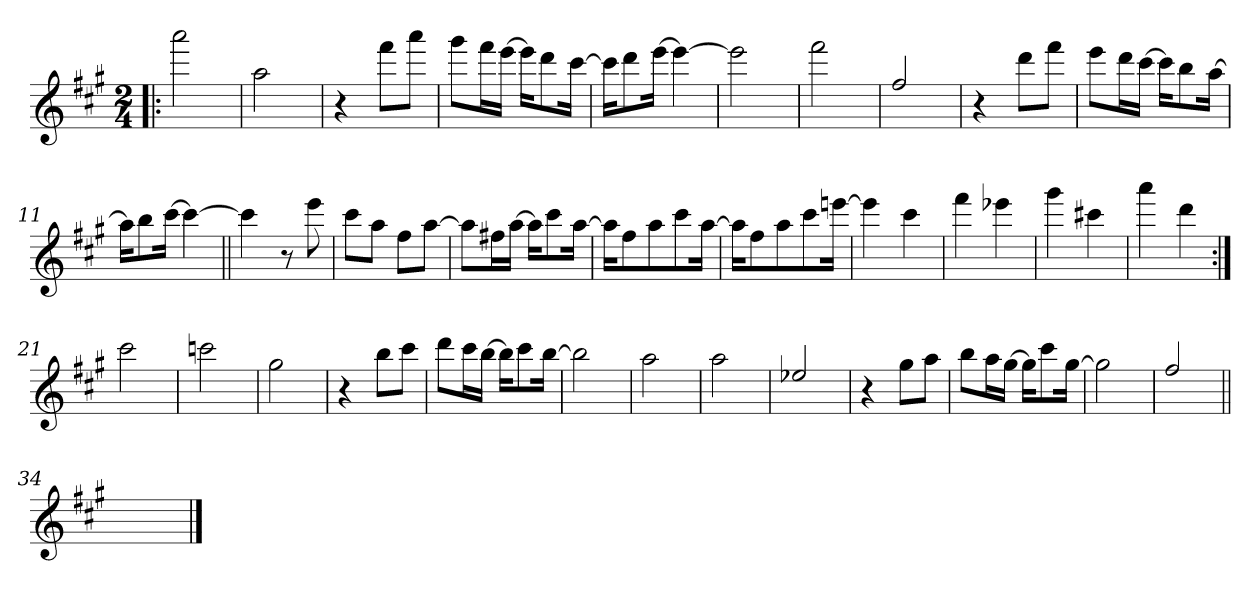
**kern
*part1
*staff1
*clefG2
*k[f#c#g#]
*A:
*M2/4
=1!|:
2aaa\
=2
2aa\
=3
4r
8fff#\L
8aaa\J
=4
8ggg#\L
16fff#\L
[16eee\JJ
16eee\KL]
8ddd\
[16ccc#\Jk
=5
16ccc#\KL]
8ddd\
[16eee\Jk
4eee\_
!!LO:LB:g=z
=6
2eee\]
=7
2fff#\
=8
2ff#/
=9
4r
8ddd\L
8fff#\J
=10
8eee\L
16ddd\L
[16ccc#\JJ
16ccc#\KL]
8bb\
[16aa\Jk
!!LO:LB:g=z
=11
16aa\KL]
8bb\
[16ccc#\Jk
4ccc#\_
=12||
4ccc#\]
8r
8eee\
=13
8ccc#\L
8aa\J
8ff#\L
[8aa\J
=14
8aa\L]
16ff#X\L
[16aa\JJ
16aa\KL]
8ccc#\
[16aa\Jk
=15
16aa\KL]
8ff#\
8aa\
8ccc#\
[16aa\Jk
!!LO:LB:g=z
=16
16aa\KL]
8ff#\
8aa\
8ccc#\
[16eeen\Jk
=17
4eee\]
4ccc#\
=18
4fff#\
4eee-X\
=19
4ggg#\
4ccc#X\
=20
4aaa\
4ddd\
!!LO:LB:g=z
=21:|!
2ccc#\
=22
2cccn\
=23
2gg#\
=24
4r
8bb\L
8ccc#\J
=25
8ddd\L
16ccc#\L
[16bb\JJ
16bb\KL]
8ccc#\
[16bb\Jk
!!LO:LB:g=z
=26
2bb\]
=27
2aa\
=28
2aa\
=29
2ee-X/
=30
4r
8gg#\L
8aa\J
!!LO:LB:g=z
=31
8bb\L
16aa\L
[16gg#\JJ
16gg#\KL]
8ccc#\
[16gg#\Jk
=32
2gg#\]
=33
2ff#/
=34||
2ryy
==
*-
